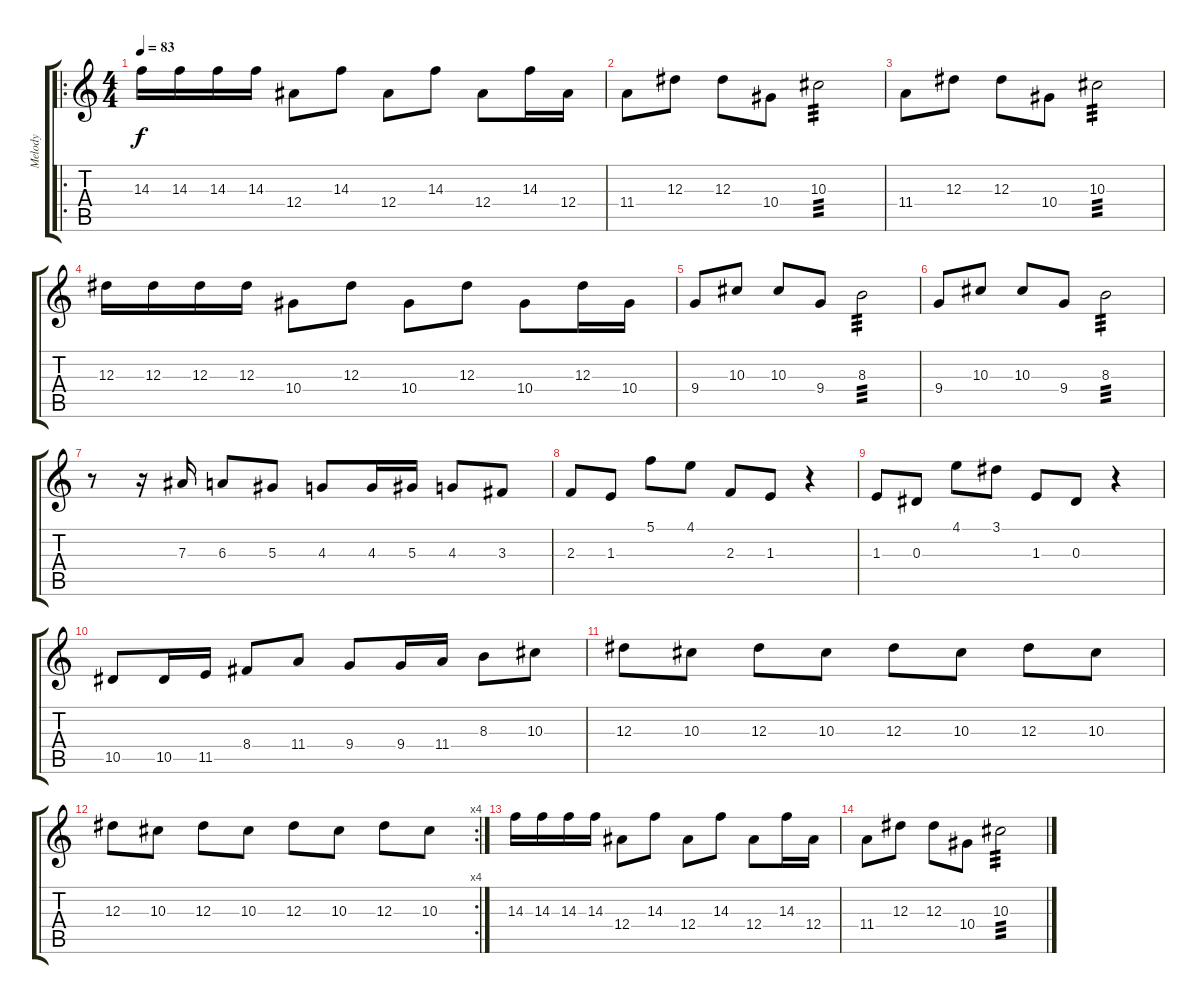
\track ("Melody" "Melody") {instrument woodblock}
\staff {score tabs}
\tuning (C5 G4 Eb4 Bb3 F3 C3) {hide}
\ro
\ts (4 4)
\tempo 83
\clef g2
\ks c
14.3.16{dy f volume 11 instrument woodblock} 14.3.16 14.3.16 14.3.16 12.4.8 14.3.8 12.4.8 14.3.8 12.4.8 14.3.16 12.4.16 |
11.4.8 12.3.8 12.3.8 10.4.8 10.3.2{tp 3 volume 0} |
11.4.8{volume 11} 12.3.8 12.3.8 10.4.8 10.3.2{tp 3 volume 0} |
12.3.16{volume 11} 12.3.16 12.3.16 12.3.16 10.4.8 12.3.8 10.4.8 12.3.8 10.4.8 12.3.16 10.4.16 |
9.4.8 10.3.8 10.3.8 9.4.8 8.3.2{tp 3 volume 0} |
9.4.8 10.3.8 10.3.8 9.4.8 8.3.2{tp 3 volume 0} |
r.8{volume 11} r.16 7.3.16 6.3.8 5.3.8 4.3.8 4.3.16 5.3.16 4.3.8 3.3.8 |
2.3.8 1.3.8 5.1.8 4.1.8 2.3.8 1.3.8 r.4 |
1.3.8 0.3.8 4.1.8 3.1.8 1.3.8 0.3.8 r.4 |
10.5.8 10.5.16 11.5.16 8.4.8 11.4.8 9.4.8 9.4.16 11.4.16 8.3.8 10.3.8 |
12.3.8{volume 0} 10.3.8 12.3.8 10.3.8 12.3.8 10.3.8 12.3.8 10.3.8 |
\rc 4
12.3.8 10.3.8 12.3.8 10.3.8 12.3.8 10.3.8 12.3.8 10.3.8 |
14.3.16{volume 11} 14.3.16 14.3.16 14.3.16 12.4.8 14.3.8 12.4.8 14.3.8 12.4.8 14.3.16 12.4.16 |
11.4.8{volume 0} 12.3.8 12.3.8 10.4.8 10.3.2{tp 3}
